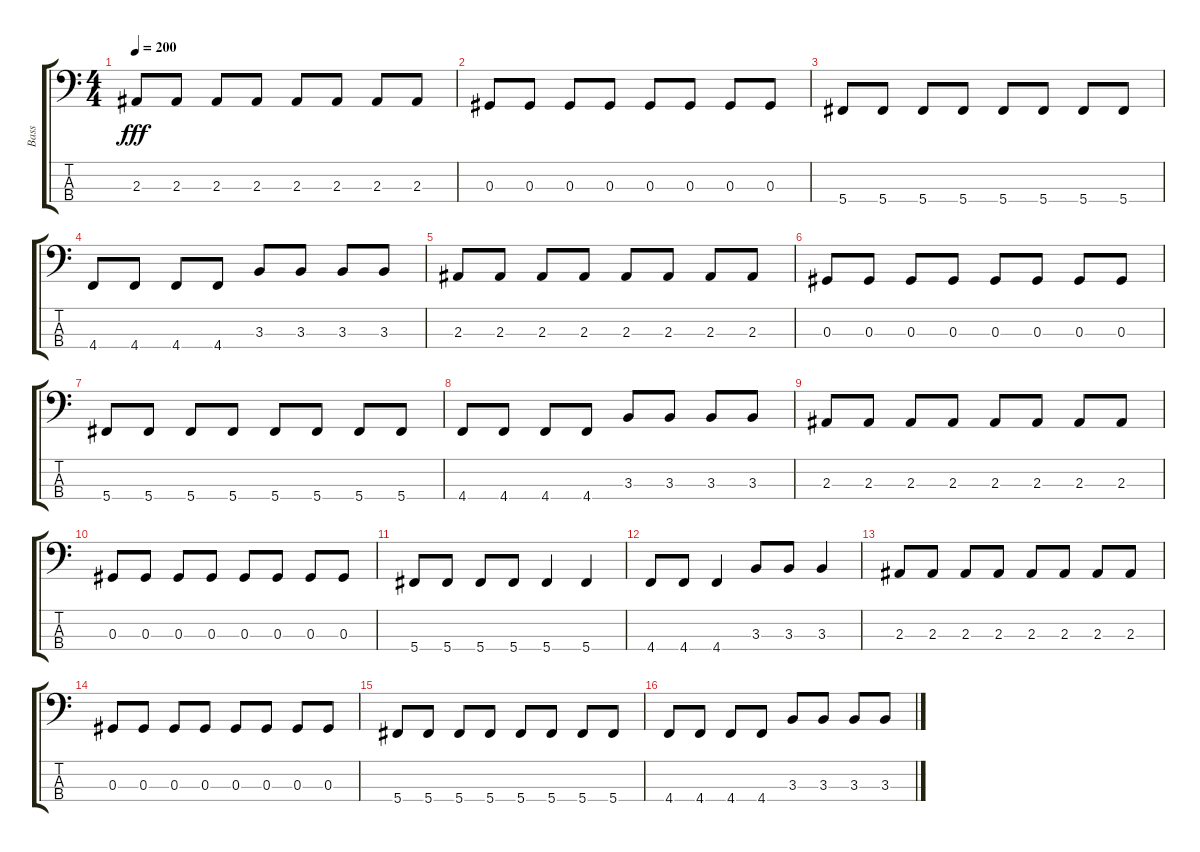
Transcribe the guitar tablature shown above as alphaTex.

\track ("Bass" "Bass") {instrument electricbassfinger}
\staff {score tabs}
\tuning (Gb2 Db2 Ab1 Db1) {hide}
\ts (4 4)
\tempo 200
\clef f4
\ks c
2.3.8{dy fff} 2.3.8 2.3.8 2.3.8 2.3.8 2.3.8 2.3.8 2.3.8 |
0.3.8 0.3.8 0.3.8 0.3.8 0.3.8 0.3.8 0.3.8 0.3.8 |
5.4.8 5.4.8 5.4.8 5.4.8 5.4.8 5.4.8 5.4.8 5.4.8 |
4.4.8 4.4.8 4.4.8 4.4.8 3.3.8 3.3.8 3.3.8 3.3.8 |
2.3.8 2.3.8 2.3.8 2.3.8 2.3.8 2.3.8 2.3.8 2.3.8 |
0.3.8 0.3.8 0.3.8 0.3.8 0.3.8 0.3.8 0.3.8 0.3.8 |
5.4.8 5.4.8 5.4.8 5.4.8 5.4.8 5.4.8 5.4.8 5.4.8 |
4.4.8 4.4.8 4.4.8 4.4.8 3.3.8 3.3.8 3.3.8 3.3.8 |
2.3.8 2.3.8 2.3.8 2.3.8 2.3.8 2.3.8 2.3.8 2.3.8 |
0.3.8 0.3.8 0.3.8 0.3.8 0.3.8 0.3.8 0.3.8 0.3.8 |
5.4.8 5.4.8 5.4.8 5.4.8 5.4.4 5.4.4 |
4.4.8 4.4.8 4.4.4 3.3.8 3.3.8 3.3.4 |
2.3.8 2.3.8 2.3.8 2.3.8 2.3.8 2.3.8 2.3.8 2.3.8 |
0.3.8 0.3.8 0.3.8 0.3.8 0.3.8 0.3.8 0.3.8 0.3.8 |
5.4.8 5.4.8 5.4.8 5.4.8 5.4.8 5.4.8 5.4.8 5.4.8 |
4.4.8 4.4.8 4.4.8 4.4.8 3.3.8 3.3.8 3.3.8 3.3.8
